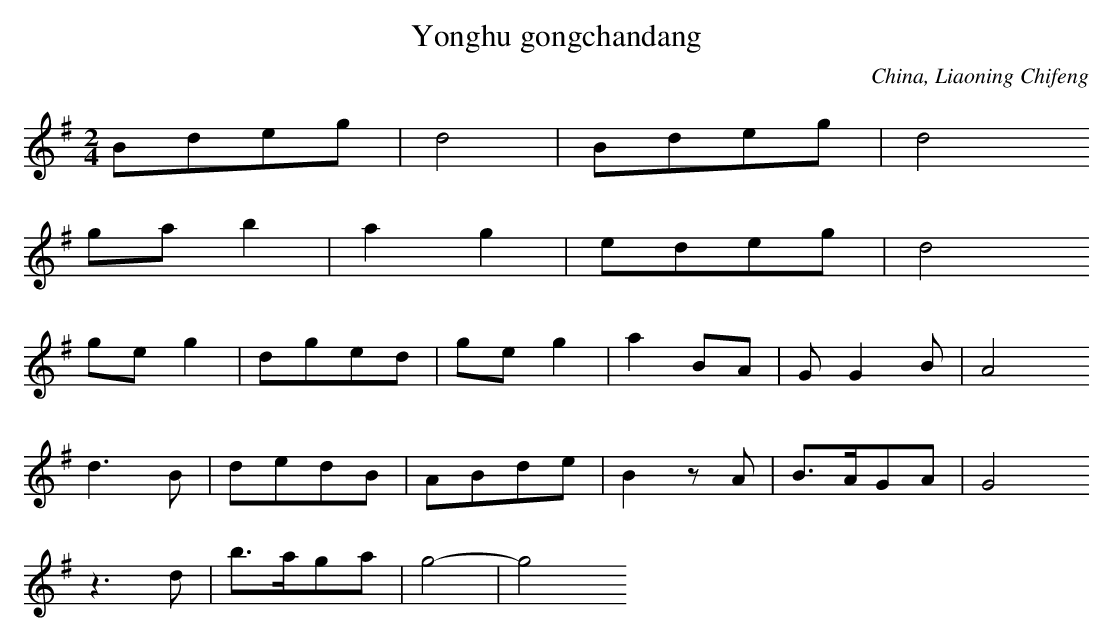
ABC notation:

X:1
T: Yonghu gongchandang
O: China, Liaoning Chifeng
M: 2/4
L: 1/16
K: G
B2d2e2g2 | d8 | B2d2e2g2 | d8
g2a2b4 | a4g4 | e2d2e2g2 | d8
g2e2g4 | d2g2e2d2 | g2e2g4 | a4B2A2 | G2G4B2 | A8
d6B2 | d2e2d2B2 | A2B2d2e2 | B4z2A2 | B3AG2A2 | G8
z6d2 | b3ag2a2 | g8- | g8
